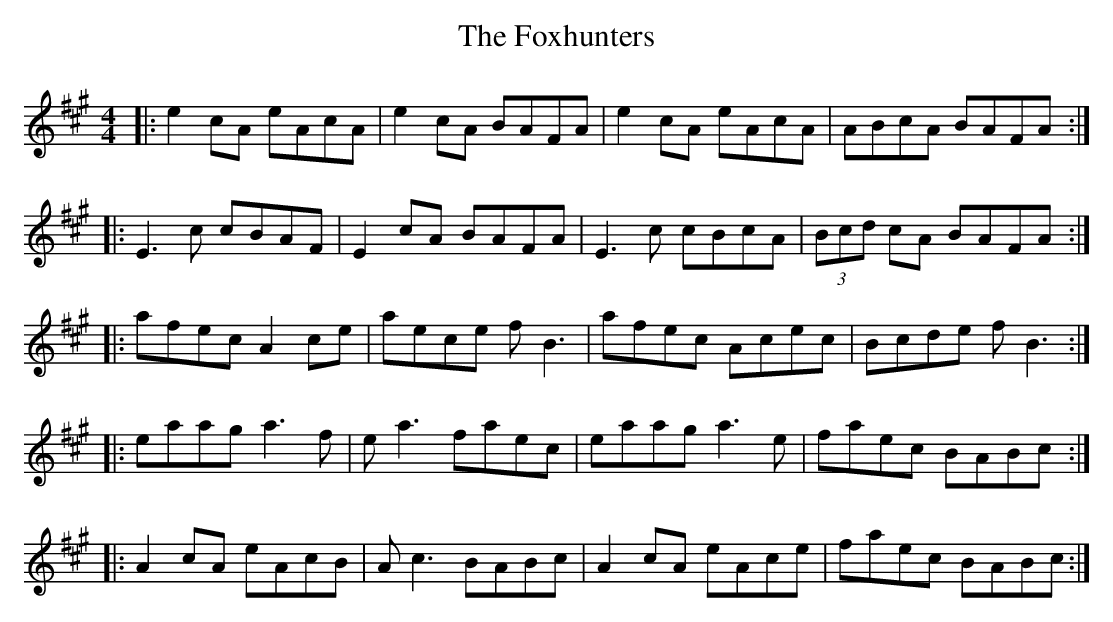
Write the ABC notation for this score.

X:1
T: The Foxhunters
M: 4/4
L: 1/8
K: Amaj
|:e2cA eAcA|e2cA BAFA|e2cA eAcA|ABcA BAFA:|
|:E3c cBAF|E2cA BAFA|E3c cBcA|(3Bcd cA BAFA:|
|:afec A2ce|aece fB3|afec Acec|Bcde fB3:|
|:eaag a3f|ea3 faec|eaag a3e|faec BABc:|
|:A2cA eAcB|Ac3 BABc|A2cA eAce|faec BABc:|
